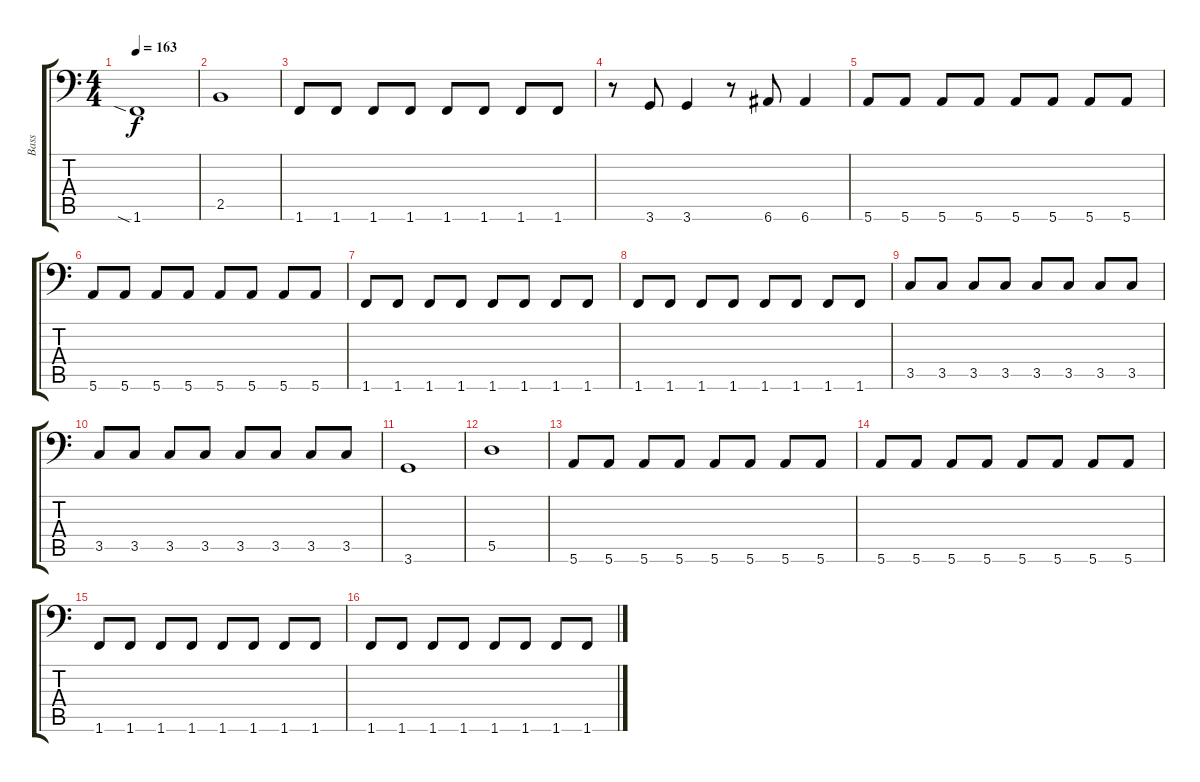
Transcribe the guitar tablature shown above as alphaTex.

\track ("Bass" "Bass") {instrument electricbassfinger}
\staff {score tabs}
\tuning (E3 B2 G2 D2 A1 E1) {hide}
\ts (4 4)
\tempo 163
\clef f4
\ks c
1.6{sia}.1{dy f} |
2.5.1 |
1.6.8 1.6.8 1.6.8 1.6.8 1.6.8 1.6.8 1.6.8 1.6.8 |
r.8 3.6.8 3.6.4 r.8 6.6.8 6.6.4 |
5.6.8 5.6.8 5.6.8 5.6.8 5.6.8 5.6.8 5.6.8 5.6.8 |
5.6.8 5.6.8 5.6.8 5.6.8 5.6.8 5.6.8 5.6.8 5.6.8 |
1.6.8 1.6.8 1.6.8 1.6.8 1.6.8 1.6.8 1.6.8 1.6.8 |
1.6.8 1.6.8 1.6.8 1.6.8 1.6.8 1.6.8 1.6.8 1.6.8 |
3.5.8 3.5.8 3.5.8 3.5.8 3.5.8 3.5.8 3.5.8 3.5.8 |
3.5.8 3.5.8 3.5.8 3.5.8 3.5.8 3.5.8 3.5.8 3.5.8 |
3.6.1 |
5.5.1 |
5.6.8 5.6.8 5.6.8 5.6.8 5.6.8 5.6.8 5.6.8 5.6.8 |
5.6.8 5.6.8 5.6.8 5.6.8 5.6.8 5.6.8 5.6.8 5.6.8 |
1.6.8 1.6.8 1.6.8 1.6.8 1.6.8 1.6.8 1.6.8 1.6.8 |
1.6.8 1.6.8 1.6.8 1.6.8 1.6.8 1.6.8 1.6.8 1.6.8
